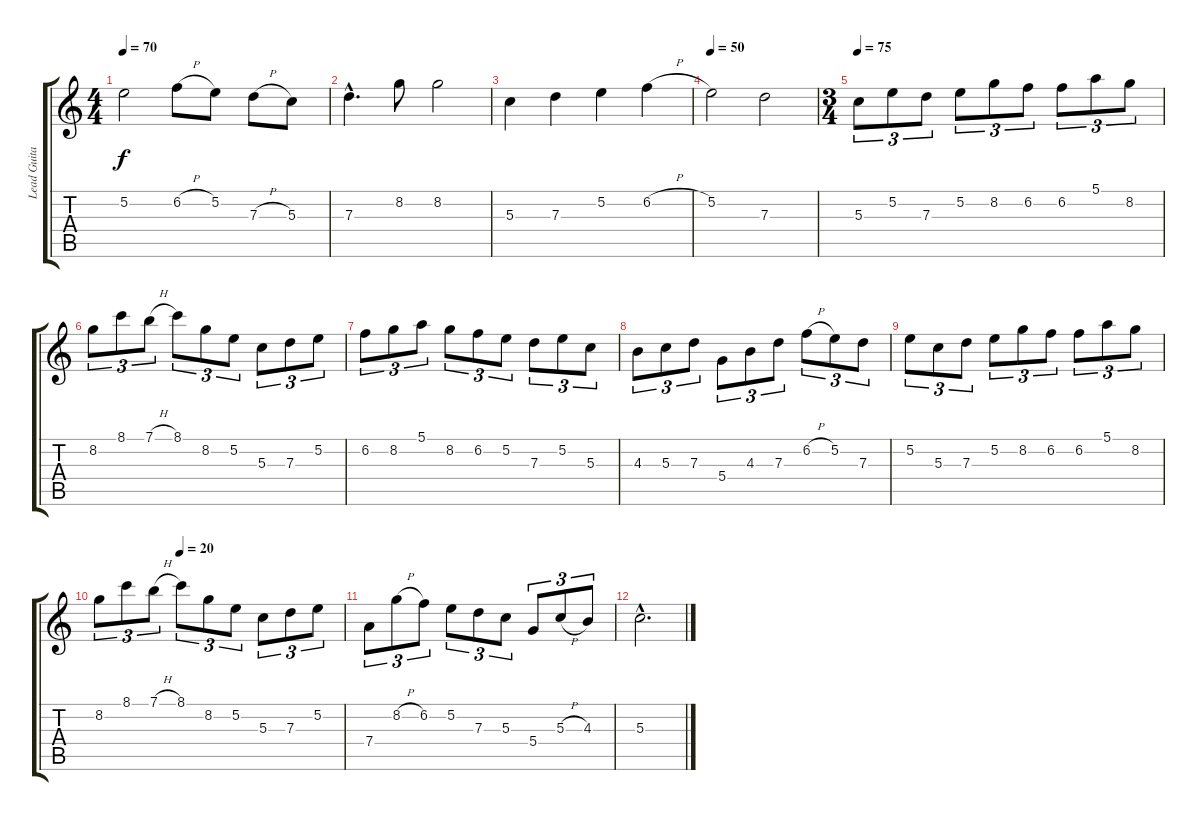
\track ("Lead Guitar" "Lead Guita") {instrument distortionguitar}
\staff {score tabs}
\tuning (E4 B3 G3 D3 A2 E2) {hide}
\ts (4 4)
\tempo 70
\clef g2
\ks c
5.2.2{dy f} 6.2{h}.8 5.2.8 7.3{h}.8 5.3.8 |
7.3{hac}.4{d} 8.2.8 8.2.2 |
5.3.4 7.3.4 5.2.4 6.2{h}.4 |
\tempo 50
5.2.2 7.3.2 |
\ts (3 4)
\tempo 75
5.3.8{tu (3 2)} 5.2.8{tu (3 2)} 7.3.8{tu (3 2)} 5.2.8{tu (3 2)} 8.2.8{tu (3 2)} 6.2.8{tu (3 2)} 6.2.8{tu (3 2)} 5.1.8{tu (3 2)} 8.2.8{tu (3 2)} |
8.2.8{tu (3 2)} 8.1.8{tu (3 2)} 7.1{h}.8{tu (3 2)} 8.1.8{tu (3 2)} 8.2.8{tu (3 2)} 5.2.8{tu (3 2)} 5.3.8{tu (3 2)} 7.3.8{tu (3 2)} 5.2.8{tu (3 2)} |
6.2.8{tu (3 2)} 8.2.8{tu (3 2)} 5.1.8{tu (3 2)} 8.2.8{tu (3 2)} 6.2.8{tu (3 2)} 5.2.8{tu (3 2)} 7.3.8{tu (3 2)} 5.2.8{tu (3 2)} 5.3.8{tu (3 2)} |
4.3.8{tu (3 2)} 5.3.8{tu (3 2)} 7.3.8{tu (3 2)} 5.4.8{tu (3 2)} 4.3.8{tu (3 2)} 7.3.8{tu (3 2)} 6.2{h}.8{tu (3 2)} 5.2.8{tu (3 2)} 7.3.8{tu (3 2)} |
5.2.8{tu (3 2)} 5.3.8{tu (3 2)} 7.3.8{tu (3 2)} 5.2.8{tu (3 2)} 8.2.8{tu (3 2)} 6.2.8{tu (3 2)} 6.2.8{tu (3 2)} 5.1.8{tu (3 2)} 8.2.8{tu (3 2)} |
\tempo (20 0.3333333333333333)
8.2.8{tu (3 2)} 8.1.8{tu (3 2)} 7.1{h}.8{tu (3 2)} 8.1.8{tu (3 2)} 8.2.8{tu (3 2)} 5.2.8{tu (3 2)} 5.3.8{tu (3 2)} 7.3.8{tu (3 2)} 5.2.8{tu (3 2)} |
7.4.8{tu (3 2)} 8.2{h}.8{tu (3 2)} 6.2.8{tu (3 2)} 5.2.8{tu (3 2)} 7.3.8{tu (3 2)} 5.3.8{tu (3 2)} 5.4.8{tu (3 2)} 5.3{h}.8{tu (3 2)} 4.3.8{tu (3 2)} |
5.3{hac}.2{d}
